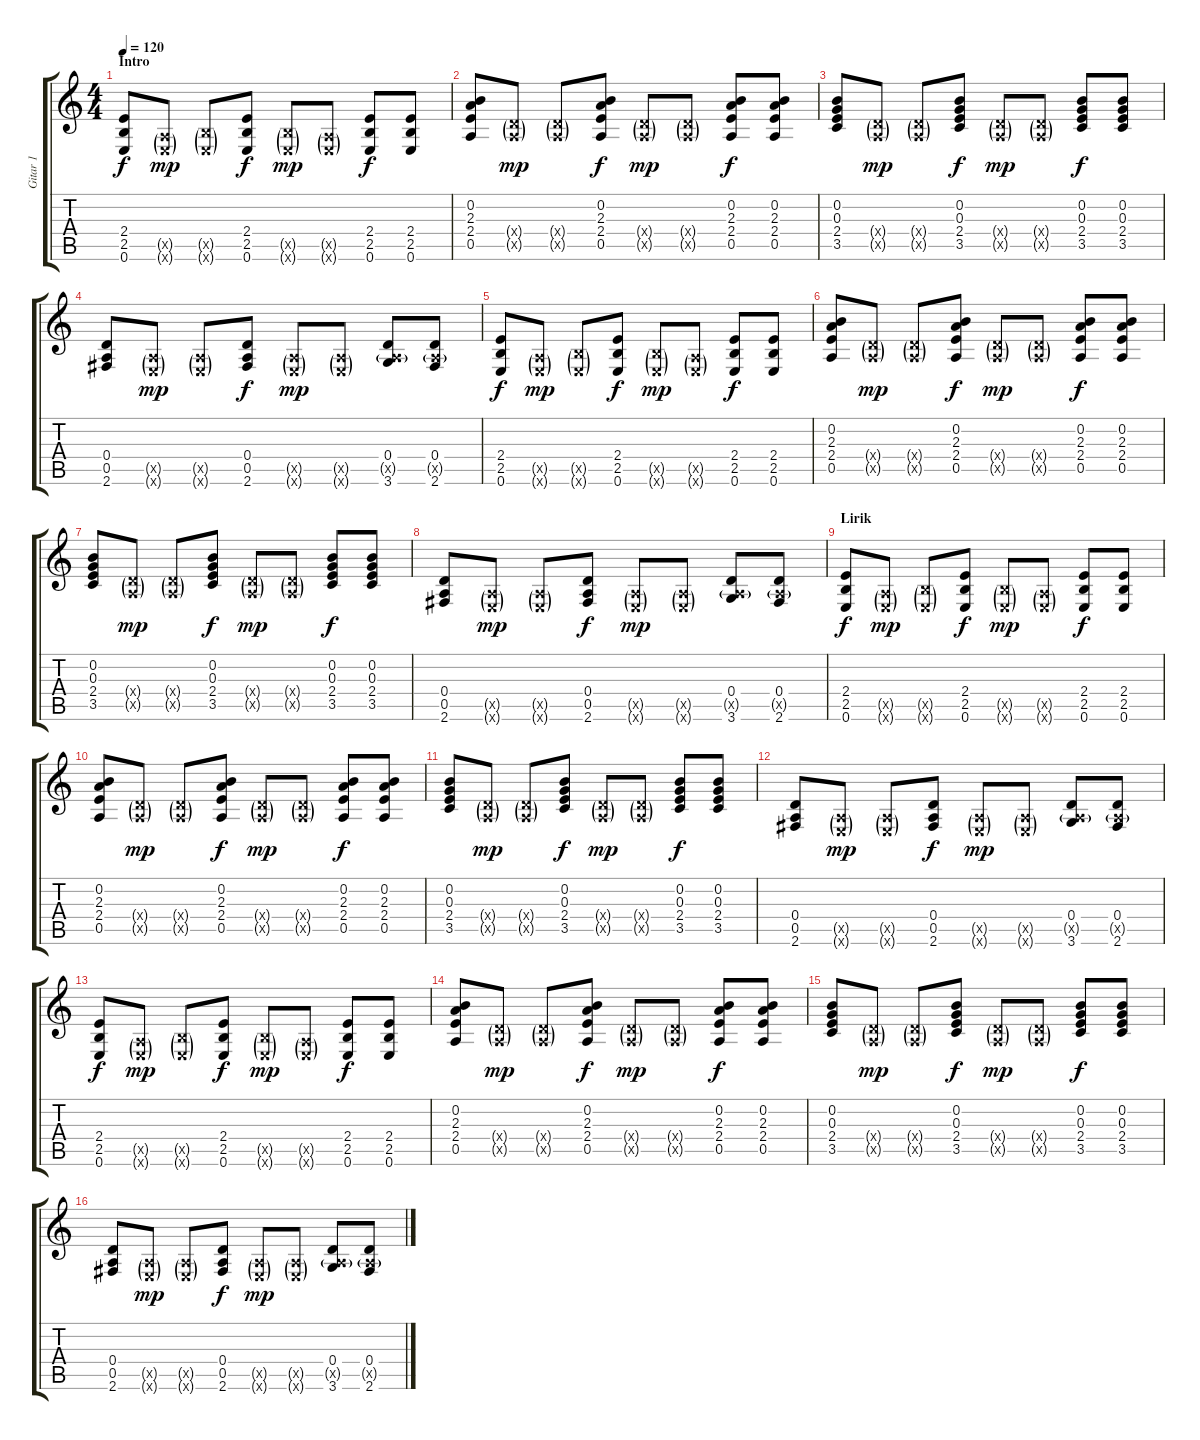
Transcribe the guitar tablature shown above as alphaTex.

\track ("Gitar 1" "Gitar 1") {instrument acousticguitarsteel}
\staff {score tabs}
\tuning (E4 B3 G3 D3 A2 E2) {hide}
\ts (4 4)
\section ("" "Intro")
\tempo 120
\clef g2
\ks c
(2.4 2.5 0.6).8{dy f instrument acousticguitarsteel} (0.5{g x} 0.6{g x}).8{dy mp} (2.5{g x} 0.6{g x}).8 (2.4 2.5 0.6).8{dy f} (2.5{g x} 0.6{g x}).8{dy mp} (0.5{g x} 0.6{g x}).8 (2.4 2.5 0.6).8{dy f} (2.4 2.5 0.6).8 |
(0.2 2.3 2.4 0.5).8 (0.4{g x} 0.5{g x}).8{dy mp} (0.4{g x} 0.5{g x}).8 (0.2 2.3 2.4 0.5).8{dy f} (0.4{g x} 0.5{g x}).8{dy mp} (0.4{g x} 0.5{g x}).8 (0.2 2.3 2.4 0.5).8{dy f} (0.2 2.3 2.4 0.5).8 |
(0.2 0.3 2.4 3.5).8 (0.4{g x} 0.5{g x}).8{dy mp} (0.4{g x} 0.5{g x}).8 (0.2 0.3 2.4 3.5).8{dy f} (0.4{g x} 0.5{g x}).8{dy mp} (0.4{g x} 0.5{g x}).8 (0.2 0.3 2.4 3.5).8{dy f} (0.2 0.3 2.4 3.5).8 |
(0.4 0.5 2.6).8 (0.5{g x} 0.6{g x}).8{dy mp} (0.5{g x} 0.6{g x}).8 (0.4 0.5 2.6).8{dy f} (0.5{g x} 0.6{g x}).8{dy mp} (0.5{g x} 0.6{g x}).8 (0.4 0.5{g x} 3.6).8 (0.4 0.5{g x} 2.6).8 |
(2.4 2.5 0.6).8{dy f instrument acousticguitarsteel} (0.5{g x} 0.6{g x}).8{dy mp} (2.5{g x} 0.6{g x}).8 (2.4 2.5 0.6).8{dy f} (2.5{g x} 0.6{g x}).8{dy mp} (0.5{g x} 0.6{g x}).8 (2.4 2.5 0.6).8{dy f} (2.4 2.5 0.6).8 |
(0.2 2.3 2.4 0.5).8 (0.4{g x} 0.5{g x}).8{dy mp} (0.4{g x} 0.5{g x}).8 (0.2 2.3 2.4 0.5).8{dy f} (0.4{g x} 0.5{g x}).8{dy mp} (0.4{g x} 0.5{g x}).8 (0.2 2.3 2.4 0.5).8{dy f} (0.2 2.3 2.4 0.5).8 |
(0.2 0.3 2.4 3.5).8 (0.4{g x} 0.5{g x}).8{dy mp} (0.4{g x} 0.5{g x}).8 (0.2 0.3 2.4 3.5).8{dy f} (0.4{g x} 0.5{g x}).8{dy mp} (0.4{g x} 0.5{g x}).8 (0.2 0.3 2.4 3.5).8{dy f} (0.2 0.3 2.4 3.5).8 |
(0.4 0.5 2.6).8 (0.5{g x} 0.6{g x}).8{dy mp} (0.5{g x} 0.6{g x}).8 (0.4 0.5 2.6).8{dy f} (0.5{g x} 0.6{g x}).8{dy mp} (0.5{g x} 0.6{g x}).8 (0.4 0.5{g x} 3.6).8 (0.4 0.5{g x} 2.6).8 |
\section ("" "Lirik")
(2.4 2.5 0.6).8{dy f instrument acousticguitarsteel} (0.5{g x} 0.6{g x}).8{dy mp} (2.5{g x} 0.6{g x}).8 (2.4 2.5 0.6).8{dy f} (2.5{g x} 0.6{g x}).8{dy mp} (0.5{g x} 0.6{g x}).8 (2.4 2.5 0.6).8{dy f} (2.4 2.5 0.6).8 |
(0.2 2.3 2.4 0.5).8 (0.4{g x} 0.5{g x}).8{dy mp} (0.4{g x} 0.5{g x}).8 (0.2 2.3 2.4 0.5).8{dy f} (0.4{g x} 0.5{g x}).8{dy mp} (0.4{g x} 0.5{g x}).8 (0.2 2.3 2.4 0.5).8{dy f} (0.2 2.3 2.4 0.5).8 |
(0.2 0.3 2.4 3.5).8 (0.4{g x} 0.5{g x}).8{dy mp} (0.4{g x} 0.5{g x}).8 (0.2 0.3 2.4 3.5).8{dy f} (0.4{g x} 0.5{g x}).8{dy mp} (0.4{g x} 0.5{g x}).8 (0.2 0.3 2.4 3.5).8{dy f} (0.2 0.3 2.4 3.5).8 |
(0.4 0.5 2.6).8 (0.5{g x} 0.6{g x}).8{dy mp} (0.5{g x} 0.6{g x}).8 (0.4 0.5 2.6).8{dy f} (0.5{g x} 0.6{g x}).8{dy mp} (0.5{g x} 0.6{g x}).8 (0.4 0.5{g x} 3.6).8 (0.4 0.5{g x} 2.6).8 |
(2.4 2.5 0.6).8{dy f} (0.5{g x} 0.6{g x}).8{dy mp} (2.5{g x} 0.6{g x}).8 (2.4 2.5 0.6).8{dy f} (2.5{g x} 0.6{g x}).8{dy mp} (0.5{g x} 0.6{g x}).8 (2.4 2.5 0.6).8{dy f} (2.4 2.5 0.6).8 |
(0.2 2.3 2.4 0.5).8 (0.4{g x} 0.5{g x}).8{dy mp} (0.4{g x} 0.5{g x}).8 (0.2 2.3 2.4 0.5).8{dy f} (0.4{g x} 0.5{g x}).8{dy mp} (0.4{g x} 0.5{g x}).8 (0.2 2.3 2.4 0.5).8{dy f} (0.2 2.3 2.4 0.5).8 |
(0.2 0.3 2.4 3.5).8 (0.4{g x} 0.5{g x}).8{dy mp} (0.4{g x} 0.5{g x}).8 (0.2 0.3 2.4 3.5).8{dy f} (0.4{g x} 0.5{g x}).8{dy mp} (0.4{g x} 0.5{g x}).8 (0.2 0.3 2.4 3.5).8{dy f} (0.2 0.3 2.4 3.5).8 |
(0.4 0.5 2.6).8 (0.5{g x} 0.6{g x}).8{dy mp} (0.5{g x} 0.6{g x}).8 (0.4 0.5 2.6).8{dy f} (0.5{g x} 0.6{g x}).8{dy mp} (0.5{g x} 0.6{g x}).8 (0.4 0.5{g x} 3.6).8 (0.4 0.5{g x} 2.6).8
